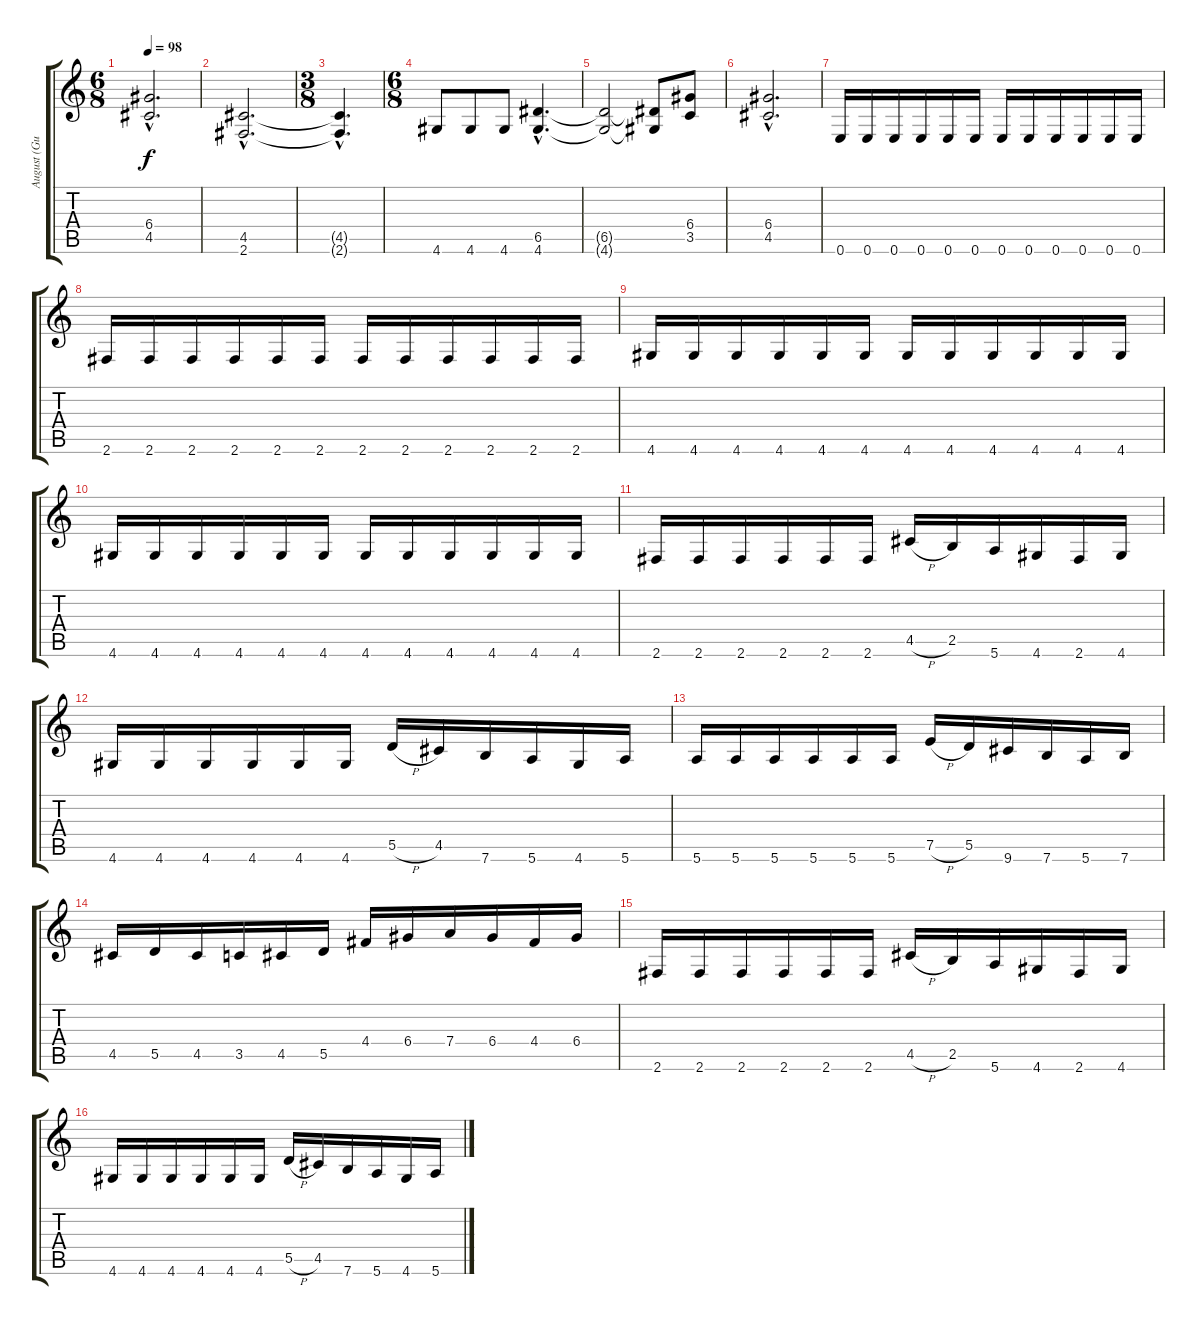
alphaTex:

\track ("August (Guitar)" "August (Gu") {instrument distortionguitar}
\staff {score tabs}
\tuning (E4 B3 G3 D3 A2 E2) {hide}
\ts (6 8)
\tempo 98
\clef g2
\ks c
(6.4{hac t} 4.5{hac t}).2{d dy f} |
(4.5{hac} 2.6{hac}).2{d} |
\ts (3 8)
(4.5{hac t} 2.6{hac t}).4{d} |
\ts (6 8)
4.6.8 4.6.8 4.6.8 (6.5{hac} 4.6{hac}).4{d} |
(6.5{t} 4.6{t}).2 (6.5{t} 4.6{t}).8 (6.4 3.5).8 |
(6.4{hac} 4.5{hac}).2{d} |
0.6.16 0.6.16 0.6.16 0.6.16 0.6.16 0.6.16 0.6.16 0.6.16 0.6.16 0.6.16 0.6.16 0.6.16 |
2.6.16 2.6.16 2.6.16 2.6.16 2.6.16 2.6.16 2.6.16 2.6.16 2.6.16 2.6.16 2.6.16 2.6.16 |
4.6.16 4.6.16 4.6.16 4.6.16 4.6.16 4.6.16 4.6.16 4.6.16 4.6.16 4.6.16 4.6.16 4.6.16 |
4.6.16 4.6.16 4.6.16 4.6.16 4.6.16 4.6.16 4.6.16 4.6.16 4.6.16 4.6.16 4.6.16 4.6.16 |
2.6.16 2.6.16 2.6.16 2.6.16 2.6.16 2.6.16 4.5{h}.16 2.5.16 5.6.16 4.6.16 2.6.16 4.6.16 |
4.6.16 4.6.16 4.6.16 4.6.16 4.6.16 4.6.16 5.5{h}.16 4.5.16 7.6.16 5.6.16 4.6.16 5.6.16 |
5.6.16 5.6.16 5.6.16 5.6.16 5.6.16 5.6.16 7.5{h}.16 5.5.16 9.6.16 7.6.16 5.6.16 7.6.16 |
4.5.16 5.5.16 4.5.16 3.5.16 4.5.16 5.5.16 4.4.16 6.4.16 7.4.16 6.4.16 4.4.16 6.4.16 |
2.6.16 2.6.16 2.6.16 2.6.16 2.6.16 2.6.16 4.5{h}.16 2.5.16 5.6.16 4.6.16 2.6.16 4.6.16 |
4.6.16 4.6.16 4.6.16 4.6.16 4.6.16 4.6.16 5.5{h}.16 4.5.16 7.6.16 5.6.16 4.6.16 5.6.16
